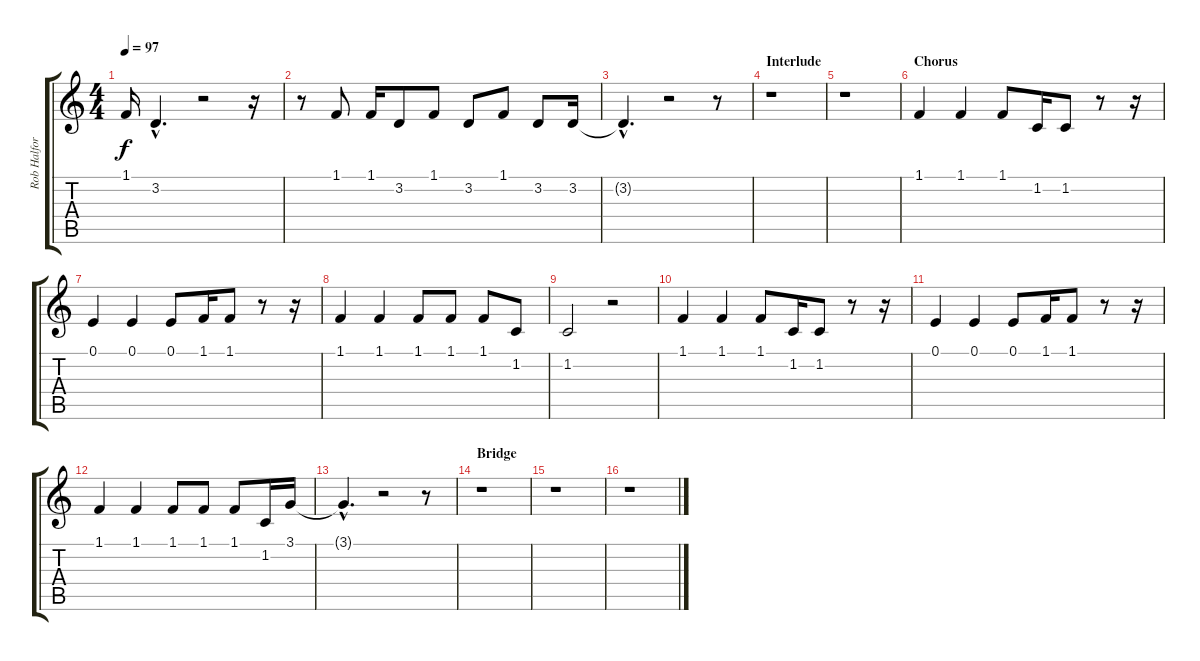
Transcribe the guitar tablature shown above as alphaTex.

\track ("Rob Halford" "Rob Halfor") {instrument lead1square}
\staff {score tabs}
\tuning (E4 B3 G3 D3 A2 E2) {hide}
\ts (4 4)
\tempo 97
\clef g2
\ks c
1.1{t}.16{dy f} 3.2{hac}.4{d} r.2 r.16 |
r.8 1.1.8 1.1.16 3.2.8 1.1.8 3.2.8 1.1.8 3.2.8 3.2.16 |
3.2{hac t}.4{d} r.2 r.8 |
\section ("" "Interlude")
r.1 |
r.1 |
\section ("" "Chorus")
1.1.4 1.1.4 1.1.8 1.2.16 1.2.8 r.8 r.16 |
0.1.4 0.1.4 0.1.8 1.1.16 1.1.8 r.8 r.16 |
1.1.4 1.1.4 1.1.8 1.1.8 1.1.8 1.2.8 |
1.2.2 r.2 |
1.1.4 1.1.4 1.1.8 1.2.16 1.2.8 r.8 r.16 |
0.1.4 0.1.4 0.1.8 1.1.16 1.1.8 r.8 r.16 |
1.1.4 1.1.4 1.1.8 1.1.8 1.1.8 1.2.16 3.1.16 |
3.1{hac t}.4{d} r.2 r.8 |
\section ("" "Bridge")
r.1 |
r.1 |
r.1
